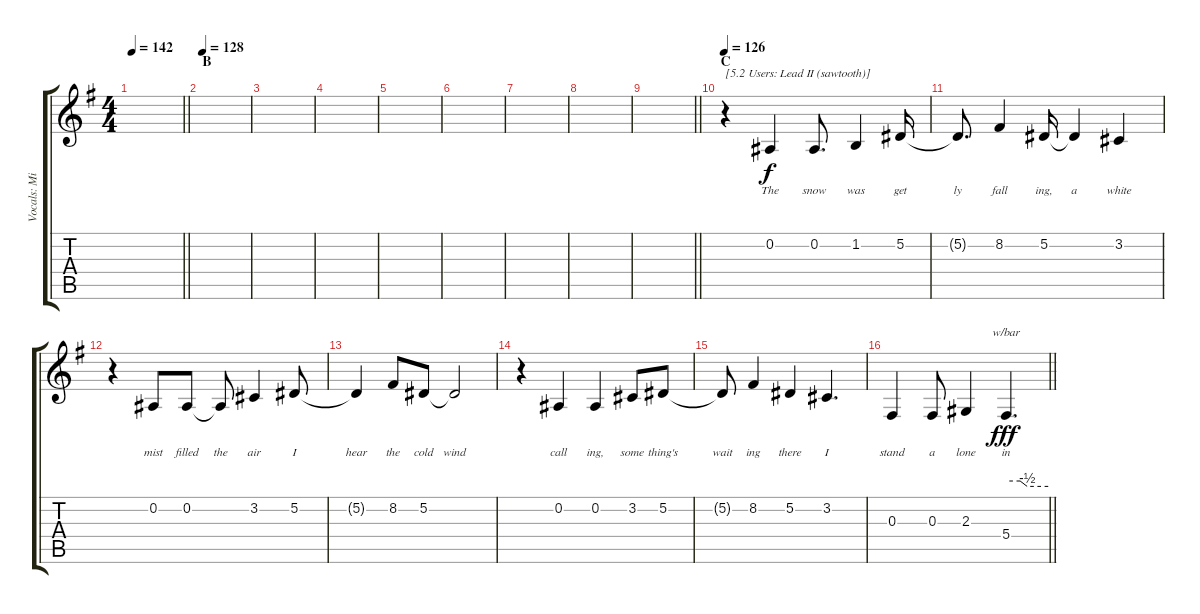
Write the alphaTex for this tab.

\track ("Vocals: Midnight" "Vocals: Mi") {instrument lead2sawtooth}
\staff {score tabs}
\tuning (Eb4 Bb3 Gb3 Db3 Ab2 Eb2) {hide}
\ts (4 4)
\tempo 142
\clef g2
\barLineRight lightlight
\ks g
|
\section ("" "B")
\tempo (128 0.03125)
|
|
|
|
|
|
|
\barLineRight lightlight
|
\section ("" "C")
\tempo 126
r.4{txt "[5.2 Users: Lead II (sawtooth)]"} 0.2.4{lyrics (0 "The") lyrics (1 "") lyrics (2 "") lyrics (3 "") lyrics (4 "")} 0.2.8{d lyrics (0 "snow") lyrics (1 "") lyrics (2 "") lyrics (3 "") lyrics (4 "")} 1.2.4{lyrics (0 "was") lyrics (1 "") lyrics (2 "") lyrics (3 "") lyrics (4 "")} 5.2.16{lyrics (0 "get") lyrics (1 "") lyrics (2 "") lyrics (3 "") lyrics (4 "")} |
5.2{t}.8{d lyrics (0 "ly") lyrics (1 "") lyrics (2 "") lyrics (3 "") lyrics (4 "")} 8.2.4{lyrics (0 "fall") lyrics (1 "") lyrics (2 "") lyrics (3 "") lyrics (4 "")} 5.2.16{lyrics (0 "ing,") lyrics (1 "") lyrics (2 "") lyrics (3 "") lyrics (4 "")} 5.2{t}.4{lyrics (0 "a") lyrics (1 "") lyrics (2 "") lyrics (3 "") lyrics (4 "")} 3.2.4{lyrics (0 "white") lyrics (1 "") lyrics (2 "") lyrics (3 "") lyrics (4 "")} |
r.4 0.2.8{lyrics (0 "mist") lyrics (1 "") lyrics (2 "") lyrics (3 "") lyrics (4 "")} 0.2.8{lyrics (0 "filled") lyrics (1 "") lyrics (2 "") lyrics (3 "") lyrics (4 "")} 0.2{t}.8{lyrics (0 "the") lyrics (1 "") lyrics (2 "") lyrics (3 "") lyrics (4 "")} 3.2.4{lyrics (0 "air") lyrics (1 "") lyrics (2 "") lyrics (3 "") lyrics (4 "")} 5.2.8{lyrics (0 "I") lyrics (1 "") lyrics (2 "") lyrics (3 "") lyrics (4 "")} |
5.2{t}.4{lyrics (0 "hear") lyrics (1 "") lyrics (2 "") lyrics (3 "") lyrics (4 "")} 8.2.8{lyrics (0 "the") lyrics (1 "") lyrics (2 "") lyrics (3 "") lyrics (4 "")} 5.2.8{lyrics (0 "cold") lyrics (1 "") lyrics (2 "") lyrics (3 "") lyrics (4 "")} 5.2{t}.2{lyrics (0 "wind") lyrics (1 "") lyrics (2 "") lyrics (3 "") lyrics (4 "")} |
r.4 0.2.4{lyrics (0 "call") lyrics (1 "") lyrics (2 "") lyrics (3 "") lyrics (4 "")} 0.2.4{lyrics (0 "ing,") lyrics (1 "") lyrics (2 "") lyrics (3 "") lyrics (4 "")} 3.2.8{lyrics (0 "some") lyrics (1 "") lyrics (2 "") lyrics (3 "") lyrics (4 "")} 5.2.8{lyrics (0 "thing's") lyrics (1 "") lyrics (2 "") lyrics (3 "") lyrics (4 "")} |
5.2{t}.8{lyrics (0 "wait") lyrics (1 "") lyrics (2 "") lyrics (3 "") lyrics (4 "")} 8.2.4{lyrics (0 "ing") lyrics (1 "") lyrics (2 "") lyrics (3 "") lyrics (4 "")} 5.2.4{lyrics (0 "there") lyrics (1 "") lyrics (2 "") lyrics (3 "") lyrics (4 "")} 3.2.4{d lyrics (0 "I") lyrics (1 "") lyrics (2 "") lyrics (3 "") lyrics (4 "")} |
\barLineRight lightlight
0.3.4{lyrics (0 "stand") lyrics (1 "") lyrics (2 "") lyrics (3 "") lyrics (4 "")} 0.3.8{lyrics (0 "a") lyrics (1 "") lyrics (2 "") lyrics (3 "") lyrics (4 "")} 2.3.4{lyrics (0 "lone") lyrics (1 "") lyrics (2 "") lyrics (3 "") lyrics (4 "")} 5.4.4{d tbe (custom default 0 0 20 0 30 -2 60 -2) lyrics (0 "in") lyrics (1 "") lyrics (2 "") lyrics (3 "") lyrics (4 "") dy fff}
